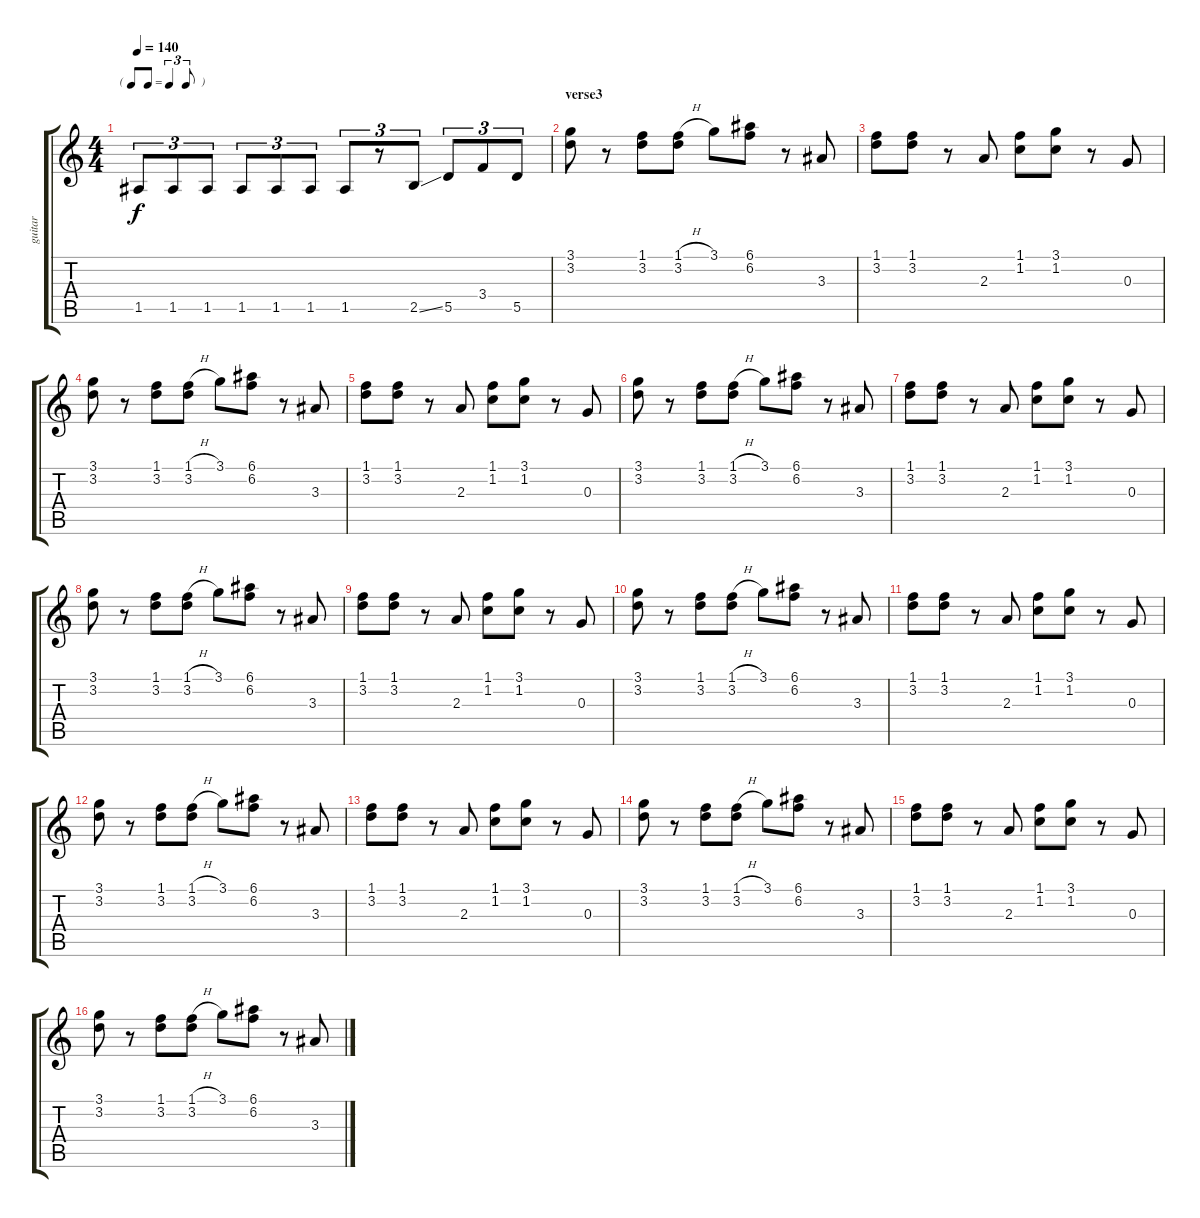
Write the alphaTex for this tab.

\track ("guitar" "guitar") {instrument overdrivenguitar}
\staff {score tabs}
\tuning (E4 B3 G3 D3 A2 E2) {hide}
\ts (4 4)
\tf triplet8th
\tempo 140
\clef g2
\ks c
1.5.8{tu (3 2) dy f} 1.5.8{tu (3 2)} 1.5.8{tu (3 2)} 1.5.8{tu (3 2)} 1.5.8{tu (3 2)} 1.5.8{tu (3 2)} 1.5.8{tu (3 2)} r.8{tu (3 2)} 2.5{ss}.8{tu (3 2)} 5.5.8{tu (3 2)} 3.4.8{tu (3 2)} 5.5.8{tu (3 2)} |
\section ("" "verse3")
(3.1 3.2).8 r.8 (1.1 3.2).8 (1.1{h} 3.2).8 3.1.8 (6.1 6.2).8 r.8 3.3.8 |
(1.1 3.2).8 (1.1 3.2).8 r.8 2.3.8 (1.1 1.2).8 (3.1 1.2).8 r.8 0.3.8 |
(3.1 3.2).8 r.8 (1.1 3.2).8 (1.1{h} 3.2).8 3.1.8 (6.1 6.2).8 r.8 3.3.8 |
(1.1 3.2).8 (1.1 3.2).8 r.8 2.3.8 (1.1 1.2).8 (3.1 1.2).8 r.8 0.3.8 |
(3.1 3.2).8 r.8 (1.1 3.2).8 (1.1{h} 3.2).8 3.1.8 (6.1 6.2).8 r.8 3.3.8 |
(1.1 3.2).8 (1.1 3.2).8 r.8 2.3.8 (1.1 1.2).8 (3.1 1.2).8 r.8 0.3.8 |
(3.1 3.2).8 r.8 (1.1 3.2).8 (1.1{h} 3.2).8 3.1.8 (6.1 6.2).8 r.8 3.3.8 |
(1.1 3.2).8 (1.1 3.2).8 r.8 2.3.8 (1.1 1.2).8 (3.1 1.2).8 r.8 0.3.8 |
(3.1 3.2).8 r.8 (1.1 3.2).8 (1.1{h} 3.2).8 3.1.8 (6.1 6.2).8 r.8 3.3.8 |
(1.1 3.2).8 (1.1 3.2).8 r.8 2.3.8 (1.1 1.2).8 (3.1 1.2).8 r.8 0.3.8 |
(3.1 3.2).8 r.8 (1.1 3.2).8 (1.1{h} 3.2).8 3.1.8 (6.1 6.2).8 r.8 3.3.8 |
(1.1 3.2).8 (1.1 3.2).8 r.8 2.3.8 (1.1 1.2).8 (3.1 1.2).8 r.8 0.3.8 |
(3.1 3.2).8 r.8 (1.1 3.2).8 (1.1{h} 3.2).8 3.1.8 (6.1 6.2).8 r.8 3.3.8 |
(1.1 3.2).8 (1.1 3.2).8 r.8 2.3.8 (1.1 1.2).8 (3.1 1.2).8 r.8 0.3.8 |
(3.1 3.2).8 r.8 (1.1 3.2).8 (1.1{h} 3.2).8 3.1.8 (6.1 6.2).8 r.8 3.3.8
